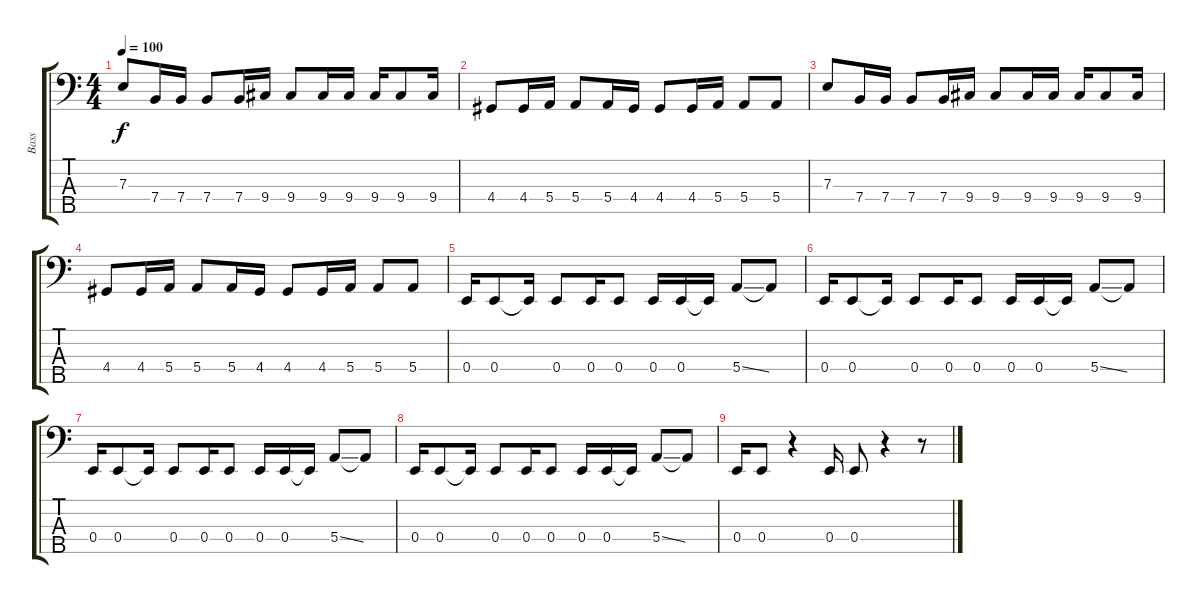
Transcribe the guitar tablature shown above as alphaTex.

\track ("Bass" "Bass") {instrument electricbasspick}
\staff {score tabs}
\tuning (G2 D2 A1 E1 B0) {hide}
\ts (4 4)
\tempo 100
\clef f4
\ks c
7.3.8{dy f} 7.4.16 7.4.16 7.4.8 7.4.16 9.4.16 9.4.8 9.4.16 9.4.16 9.4.16 9.4.8 9.4.16 |
4.4.8 4.4.16 5.4.16 5.4.8 5.4.16 4.4.16 4.4.8 4.4.16 5.4.16 5.4.8 5.4.8 |
7.3.8 7.4.16 7.4.16 7.4.8 7.4.16 9.4.16 9.4.8 9.4.16 9.4.16 9.4.16 9.4.8 9.4.16 |
4.4.8 4.4.16 5.4.16 5.4.8 5.4.16 4.4.16 4.4.8 4.4.16 5.4.16 5.4.8 5.4.8 |
0.4.16 0.4.8 0.4{t}.16 0.4.8 0.4.16 0.4.8 0.4.16 0.4.16 0.4{t}.16 5.4{ss}.8 5.4{t}.8 |
0.4.16 0.4.8 0.4{t}.16 0.4.8 0.4.16 0.4.8 0.4.16 0.4.16 0.4{t}.16 5.4{ss}.8 5.4{t}.8 |
0.4.16 0.4.8 0.4{t}.16 0.4.8 0.4.16 0.4.8 0.4.16 0.4.16 0.4{t}.16 5.4{ss}.8 5.4{t}.8 |
0.4.16 0.4.8 0.4{t}.16 0.4.8 0.4.16 0.4.8 0.4.16 0.4.16 0.4{t}.16 5.4{ss}.8 5.4{t}.8 |
0.4.16 0.4.8 r.4 0.4.16 0.4.8 r.4 r.8
